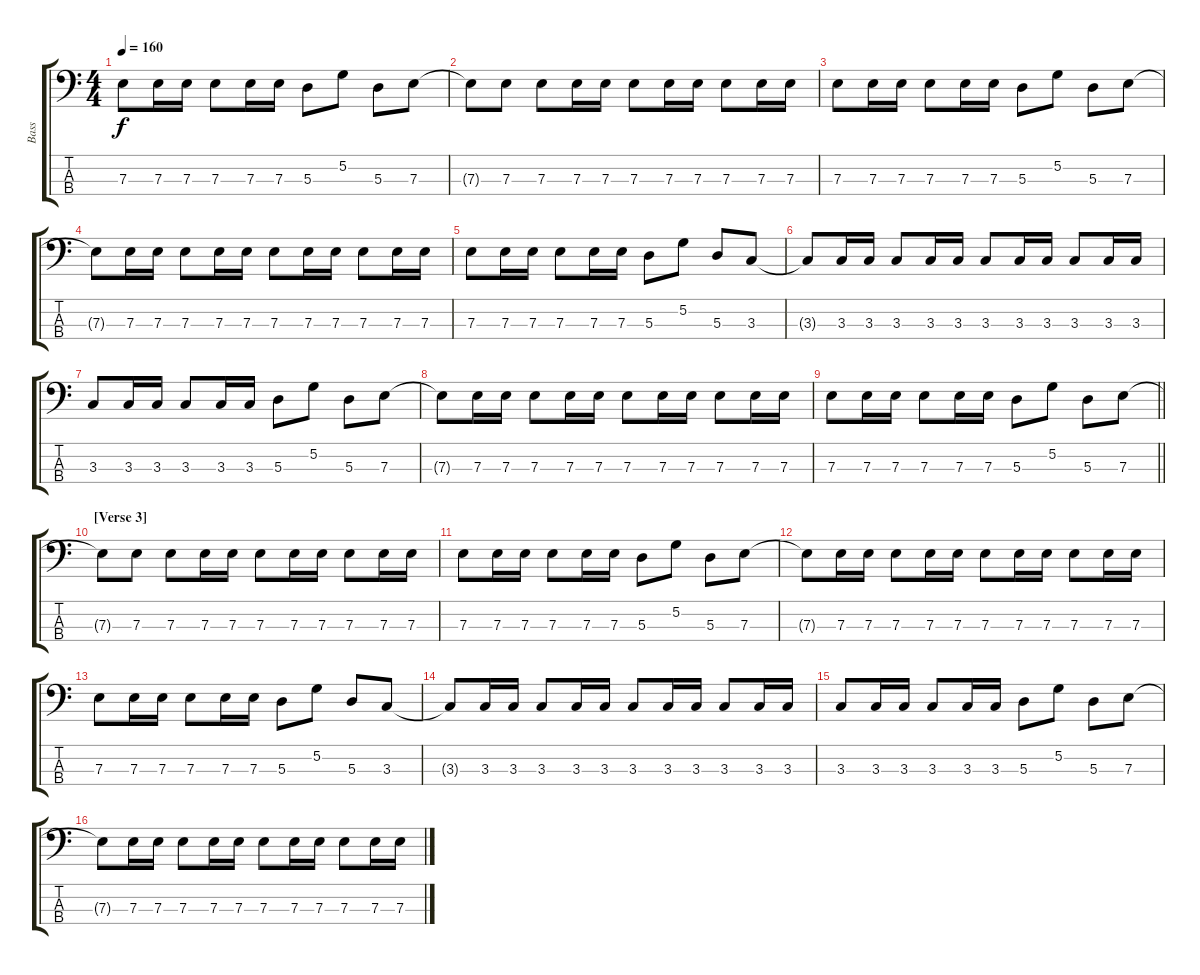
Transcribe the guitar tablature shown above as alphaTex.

\track ("Bass" "Bass") {instrument electricbasspick}
\staff {score tabs}
\tuning (G2 D2 A1 E1) {hide}
\ts (4 4)
\tempo 160
\clef f4
\ks c
7.3.8{dy f} 7.3.16 7.3.16 7.3.8 7.3.16 7.3.16 5.3.8 5.2.8 5.3.8 7.3.8 |
7.3{t}.8 7.3.8 7.3.8 7.3.16 7.3.16 7.3.8 7.3.16 7.3.16 7.3.8 7.3.16 7.3.16 |
7.3.8 7.3.16 7.3.16 7.3.8 7.3.16 7.3.16 5.3.8 5.2.8 5.3.8 7.3.8 |
7.3{t}.8 7.3.16 7.3.16 7.3.8 7.3.16 7.3.16 7.3.8 7.3.16 7.3.16 7.3.8 7.3.16 7.3.16 |
7.3.8 7.3.16 7.3.16 7.3.8 7.3.16 7.3.16 5.3.8 5.2.8 5.3.8 3.3.8 |
3.3{t}.8 3.3.16 3.3.16 3.3.8 3.3.16 3.3.16 3.3.8 3.3.16 3.3.16 3.3.8 3.3.16 3.3.16 |
3.3.8 3.3.16 3.3.16 3.3.8 3.3.16 3.3.16 5.3.8 5.2.8 5.3.8 7.3.8 |
7.3{t}.8 7.3.16 7.3.16 7.3.8 7.3.16 7.3.16 7.3.8 7.3.16 7.3.16 7.3.8 7.3.16 7.3.16 |
\barLineRight lightlight
7.3.8 7.3.16 7.3.16 7.3.8 7.3.16 7.3.16 5.3.8 5.2.8 5.3.8 7.3.8 |
\section ("" "[Verse 3]")
7.3{t}.8 7.3.8 7.3.8 7.3.16 7.3.16 7.3.8 7.3.16 7.3.16 7.3.8 7.3.16 7.3.16 |
7.3.8 7.3.16 7.3.16 7.3.8 7.3.16 7.3.16 5.3.8 5.2.8 5.3.8 7.3.8 |
7.3{t}.8 7.3.16 7.3.16 7.3.8 7.3.16 7.3.16 7.3.8 7.3.16 7.3.16 7.3.8 7.3.16 7.3.16 |
7.3.8 7.3.16 7.3.16 7.3.8 7.3.16 7.3.16 5.3.8 5.2.8 5.3.8 3.3.8 |
3.3{t}.8 3.3.16 3.3.16 3.3.8 3.3.16 3.3.16 3.3.8 3.3.16 3.3.16 3.3.8 3.3.16 3.3.16 |
3.3.8 3.3.16 3.3.16 3.3.8 3.3.16 3.3.16 5.3.8 5.2.8 5.3.8 7.3.8 |
7.3{t}.8 7.3.16 7.3.16 7.3.8 7.3.16 7.3.16 7.3.8 7.3.16 7.3.16 7.3.8 7.3.16 7.3.16
